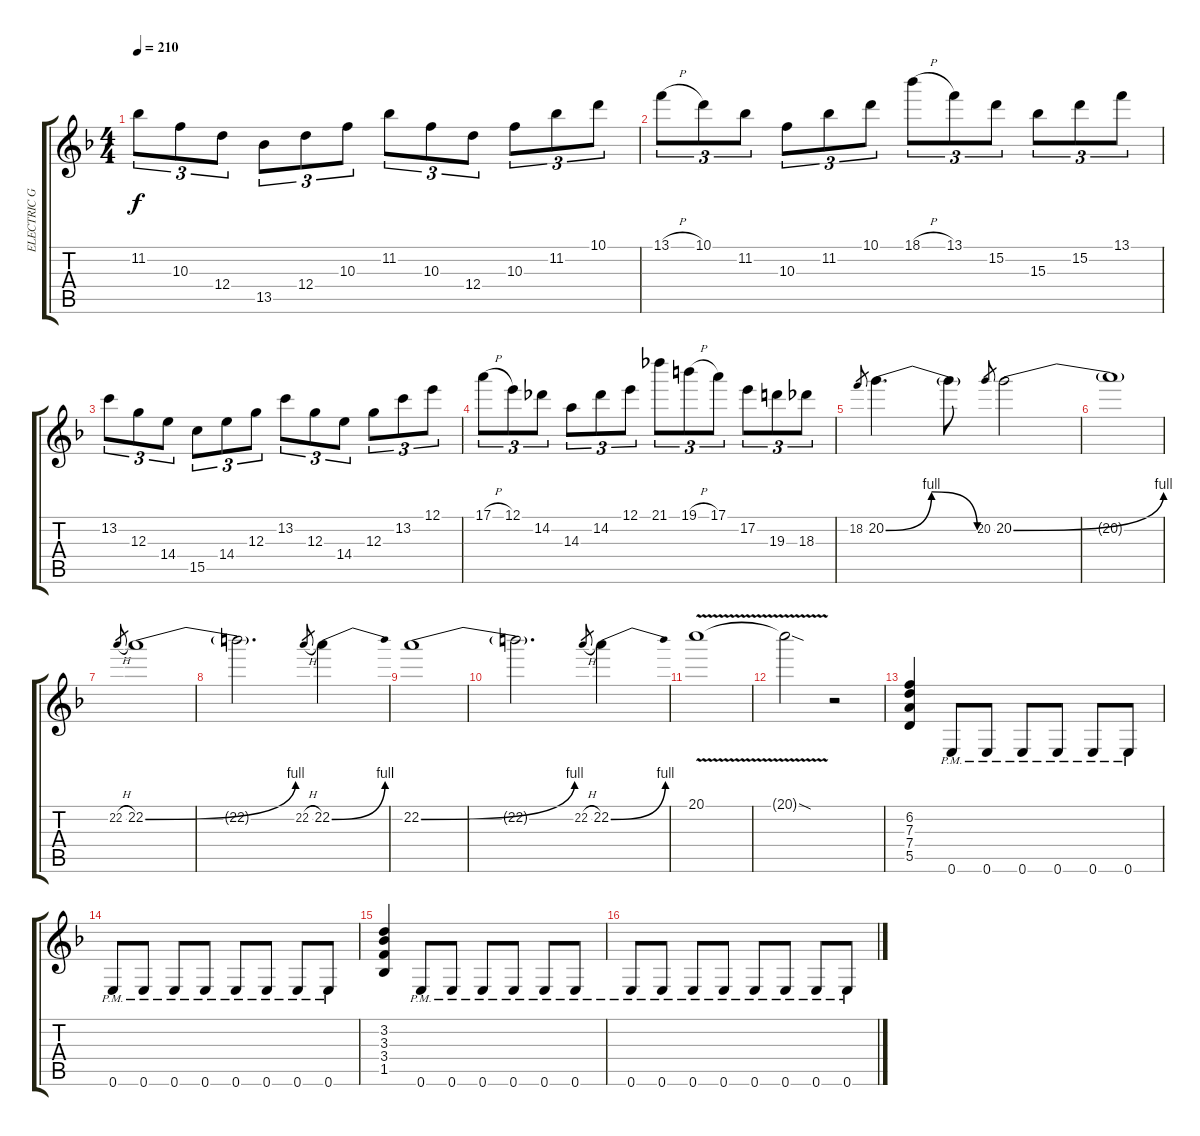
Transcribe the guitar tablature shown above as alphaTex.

\track ("ELECTRIC GUITAR 2" "ELECTRIC G") {instrument overdrivenguitar}
\staff {score tabs}
\tuning (E4 B3 G3 D3 A2 E2) {hide}
\ts (4 4)
\tempo 210
\clef g2
\ks f
11.2.8{tu (3 2) dy f} 10.3.8{tu (3 2)} 12.4.8{tu (3 2)} 13.5.8{tu (3 2)} 12.4.8{tu (3 2)} 10.3.8{tu (3 2)} 11.2.8{tu (3 2)} 10.3.8{tu (3 2)} 12.4.8{tu (3 2)} 10.3.8{tu (3 2)} 11.2.8{tu (3 2)} 10.1.8{tu (3 2)} |
13.1{h}.8{tu (3 2)} 10.1.8{tu (3 2)} 11.2.8{tu (3 2)} 10.3.8{tu (3 2)} 11.2.8{tu (3 2)} 10.1.8{tu (3 2)} 18.1{h}.8{tu (3 2)} 13.1.8{tu (3 2)} 15.2.8{tu (3 2)} 15.3.8{tu (3 2)} 15.2.8{tu (3 2)} 13.1.8{tu (3 2)} |
13.2.8{tu (3 2)} 12.3.8{tu (3 2)} 14.4.8{tu (3 2)} 15.5.8{tu (3 2)} 14.4.8{tu (3 2)} 12.3.8{tu (3 2)} 13.2.8{tu (3 2)} 12.3.8{tu (3 2)} 14.4.8{tu (3 2)} 12.3.8{tu (3 2)} 13.2.8{tu (3 2)} 12.1.8{tu (3 2)} |
17.1{h}.8{tu (3 2)} 12.1.8{tu (3 2)} 14.2.8{tu (3 2)} 14.3.8{tu (3 2)} 14.2.8{tu (3 2)} 12.1.8{tu (3 2)} 21.1.8{tu (3 2)} 19.1{h}.8{tu (3 2)} 17.1.8{tu (3 2)} 17.2.8{tu (3 2)} 19.3.8{tu (3 2)} 18.3.8{tu (3 2)} |
18.2.8{gr} 20.2{be (bendrelease 0 0 15 4 45 4 60 0)}.4{d} 20.2{t}.8 20.2.8{gr} 20.2{be (bend 0 0 60 4)}.2 |
20.2{t}.1 |
22.2{h}.8{gr} 22.2{be (bend 0 0 60 4)}.1 |
22.2{t}.2{d} 22.2{h}.8{gr} 22.2{be (bend 0 0 60 4)}.4 |
22.2{be (bend 0 0 60 4)}.1 |
22.2{t}.2{d} 22.2{h}.8{gr} 22.2{be (bend 0 0 60 4)}.4 |
20.1{v}.1 |
20.1{sod t}.2 r.2 |
(6.2 7.3 7.4 5.5).4{volume 13} 0.6{pm}.8 0.6{pm}.8 0.6{pm}.8 0.6{pm}.8 0.6{pm}.8 0.6{pm}.8 |
0.6{pm}.8 0.6{pm}.8 0.6{pm}.8 0.6{pm}.8 0.6{pm}.8 0.6{pm}.8 0.6{pm}.8 0.6{pm}.8 |
(3.2 3.3 3.4 1.5).4 0.6{pm}.8 0.6{pm}.8 0.6{pm}.8 0.6{pm}.8 0.6{pm}.8 0.6{pm}.8 |
0.6{pm}.8 0.6{pm}.8 0.6{pm}.8 0.6{pm}.8 0.6{pm}.8 0.6{pm}.8 0.6{pm}.8 0.6{pm}.8
